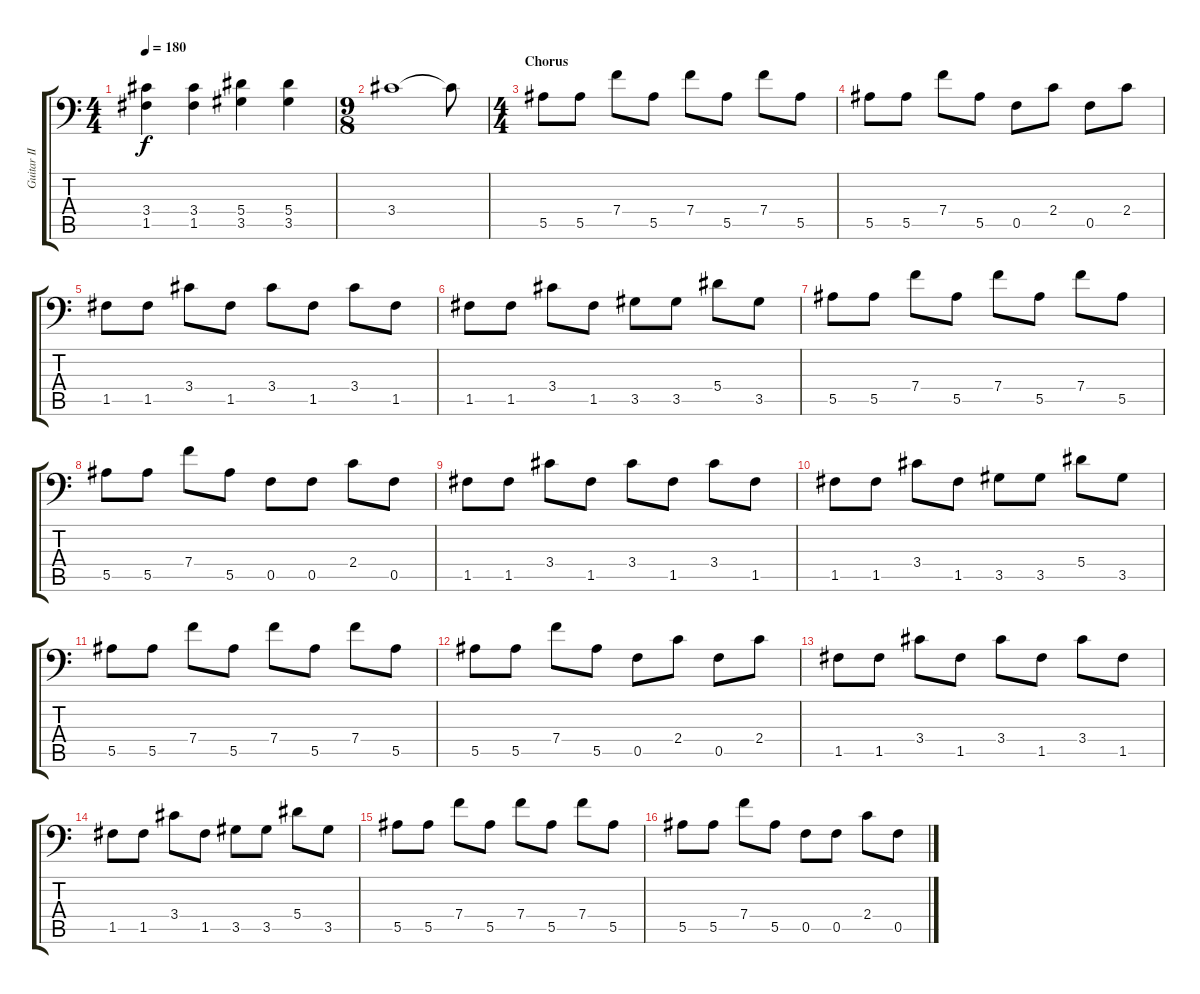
\track ("Guitar II" "Guitar II") {instrument distortionguitar}
\staff {score tabs}
\tuning (C4 G3 Eb3 Bb2 F2 Bb1) {hide}
\ts (4 4)
\tempo 180
\clef f4
\ks c
(3.4 1.5).4{dy f} (3.4 1.5).4 (5.4 3.5).4 (5.4 3.5).4 |
\ts (9 8)
3.4.1 3.4{t}.8 |
\ts (4 4)
\section ("" "Chorus")
5.5.8 5.5.8 7.4.8 5.5.8 7.4.8 5.5.8 7.4.8 5.5.8 |
5.5.8 5.5.8 7.4.8 5.5.8 0.5.8 2.4.8 0.5.8 2.4.8 |
1.5.8 1.5.8 3.4.8 1.5.8 3.4.8 1.5.8 3.4.8 1.5.8 |
1.5.8 1.5.8 3.4.8 1.5.8 3.5.8 3.5.8 5.4.8 3.5.8 |
5.5.8 5.5.8 7.4.8 5.5.8 7.4.8 5.5.8 7.4.8 5.5.8 |
5.5.8 5.5.8 7.4.8 5.5.8 0.5.8 0.5.8 2.4.8 0.5.8 |
1.5.8 1.5.8 3.4.8 1.5.8 3.4.8 1.5.8 3.4.8 1.5.8 |
1.5.8 1.5.8 3.4.8 1.5.8 3.5.8 3.5.8 5.4.8 3.5.8 |
5.5.8 5.5.8 7.4.8 5.5.8 7.4.8 5.5.8 7.4.8 5.5.8 |
5.5.8 5.5.8 7.4.8 5.5.8 0.5.8 2.4.8 0.5.8 2.4.8 |
1.5.8 1.5.8 3.4.8 1.5.8 3.4.8 1.5.8 3.4.8 1.5.8 |
1.5.8 1.5.8 3.4.8 1.5.8 3.5.8 3.5.8 5.4.8 3.5.8 |
5.5.8 5.5.8 7.4.8 5.5.8 7.4.8 5.5.8 7.4.8 5.5.8 |
5.5.8 5.5.8 7.4.8 5.5.8 0.5.8 0.5.8 2.4.8 0.5.8
